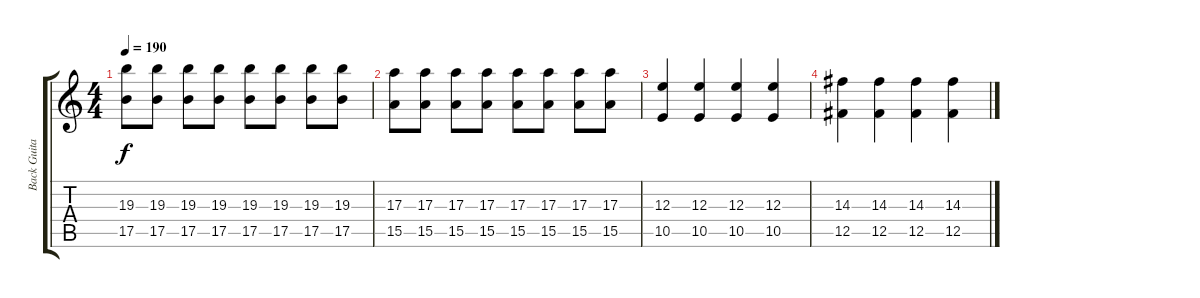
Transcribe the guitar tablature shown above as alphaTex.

\track ("Back Guitar" "Back Guita") {instrument distortionguitar}
\staff {score tabs}
\tuning (Db4 Ab3 E3 B2 Gb2 B1) {hide}
\ts (4 4)
\tempo 190
\clef g2
\ks c
(19.3 17.5).8{dy f} (19.3 17.5).8 (19.3 17.5).8 (19.3 17.5).8 (19.3 17.5).8 (19.3 17.5).8 (19.3 17.5).8 (19.3 17.5).8 |
(17.3 15.5).8 (17.3 15.5).8 (17.3 15.5).8 (17.3 15.5).8 (17.3 15.5).8 (17.3 15.5).8 (17.3 15.5).8 (17.3 15.5).8 |
(12.3 10.5).4 (12.3 10.5).4 (12.3 10.5).4 (12.3 10.5).4 |
(14.3 12.5).4 (14.3 12.5).4 (14.3 12.5).4 (14.3 12.5).4
